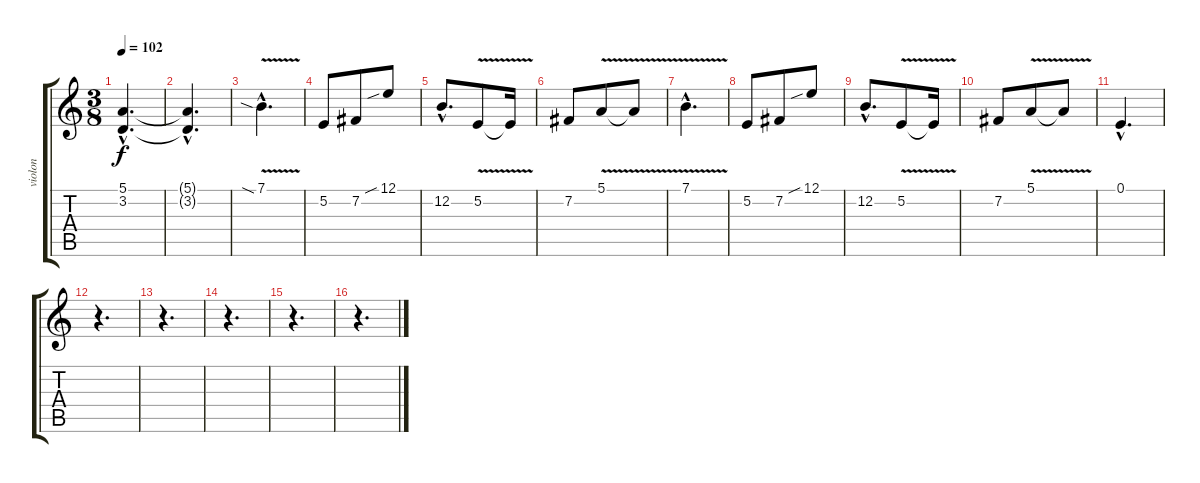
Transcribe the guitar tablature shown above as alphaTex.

\track ("violon" "violon") {instrument violin}
\staff {score tabs}
\tuning (E4 B3 G3 D3 A2 E2) {hide}
\ts (3 8)
\tempo 102
\clef g2
\ks c
(5.1{hac t} 3.2{hac t}).4{d dy f} |
(5.1{hac t} 3.2{hac t}).4{d} |
7.1{v sia hac}.4{d} |
5.2.8 7.2.8 12.1{sib}.8 |
12.2{hac}.8{d} 5.2{v}.8 5.2{t}.16 |
7.2.8 5.1{v}.8 5.1{t}.8 |
7.1{v hac}.4{d} |
5.2.8 7.2.8 12.1{sib}.8 |
12.2{hac}.8{d} 5.2{v}.8 5.2{t}.16 |
7.2.8 5.1{v}.8 5.1{t}.8 |
0.1{hac}.4{d} |
r.4{d} |
r.4{d} |
r.4{d} |
r.4{d} |
r.4{d}
